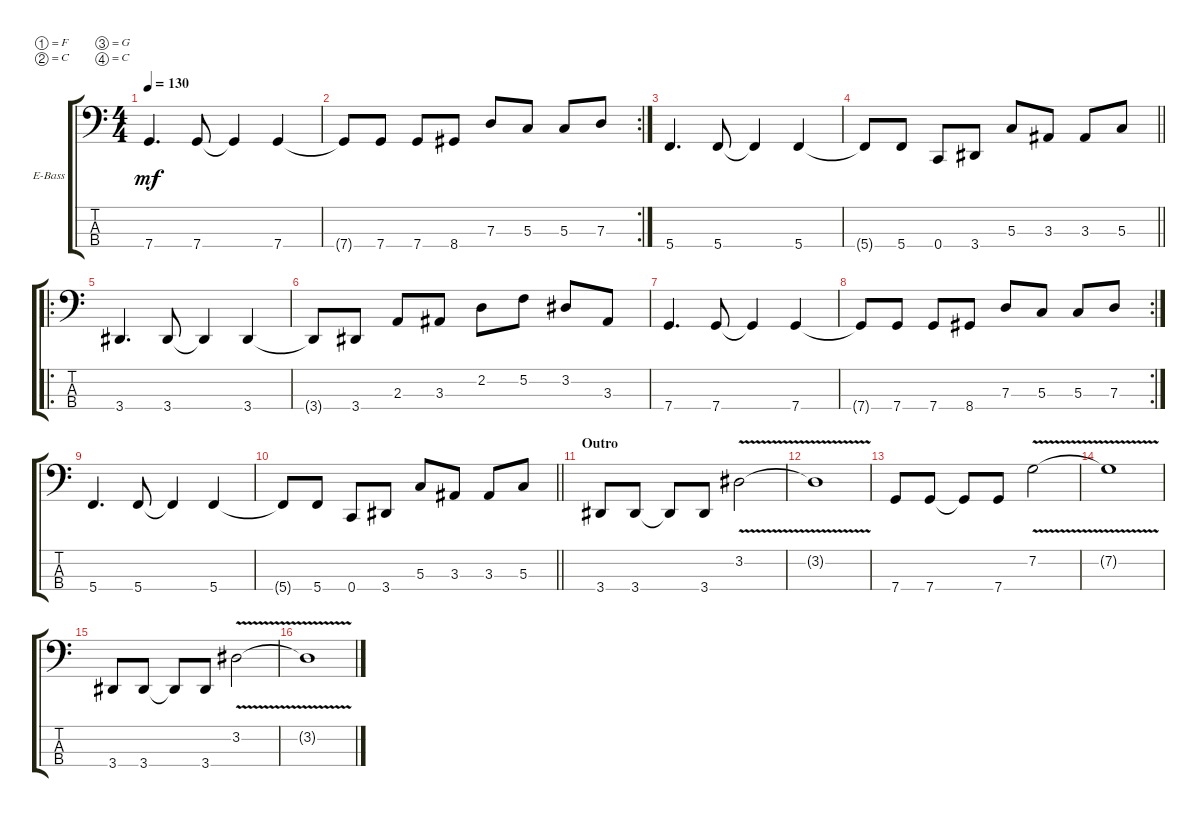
\bracketExtendMode groupsimilarinstruments
\firstSystemTrackNameOrientation horizontal
\otherSystemsTrackNameOrientation horizontal
\track ("Electric Bass" "E-Bass") {instrument electricbassfinger}
\staff {score tabs}
\tuning (F2 C2 G1 C1)
\ts (4 4)
\tempo 130
\clef f4
\scale
0.322751
\ks c
7.4.4{d dy mf} 7.4.8 7.4{t}.4 7.4.4 |
\rc 2
\scale
0.354497 7.4{t}.8 7.4.8 7.4.8 8.4.8 7.3.8 5.3.8 5.3.8 7.3.8 |
\scale
0.312821 5.4.4{d} 5.4.8 5.4{t}.4 5.4.4 |
\scale
0.312821
\barLineRight lightlight
5.4{t}.8 5.4.8 0.4.8 3.4.8 5.3.8 3.3.8 3.3.8 5.3.8 |
\ro
\scale
0.374359 3.4.4{d} 3.4.8 3.4{t}.4 3.4.4 |
\scale
0.322751 3.4{t}.8 3.4.8 2.3.8 3.3.8 2.2.8 5.2.8 3.2.8 3.3.8 |
\scale
0.322751 7.4.4{d} 7.4.8 7.4{t}.4 7.4.4 |
\rc 2
\scale
0.354497 7.4{t}.8 7.4.8 7.4.8 8.4.8 7.3.8 5.3.8 5.3.8 7.3.8 |
\scale
0.333333 5.4.4{d} 5.4.8 5.4{t}.4 5.4.4 |
\scale
0.333333
\barLineRight lightlight
5.4{t}.8 5.4.8 0.4.8 3.4.8 5.3.8 3.3.8 3.3.8 5.3.8 |
\section ("" "Outro")
\scale
0.333333 3.4.8 3.4.8 3.4{t}.8 3.4.8 3.2{v}.2 |
\scale
0.333333 3.2{v t}.1 |
\scale
0.333333 7.4.8 7.4.8 7.4{t}.8 7.4.8 7.2{v}.2 |
\scale
0.333333 7.2{v t}.1 |
\scale
0.333333 3.4.8 3.4.8 3.4{t}.8 3.4.8 3.2{v}.2 |
\scale
0.333333 3.2{v t}.1
